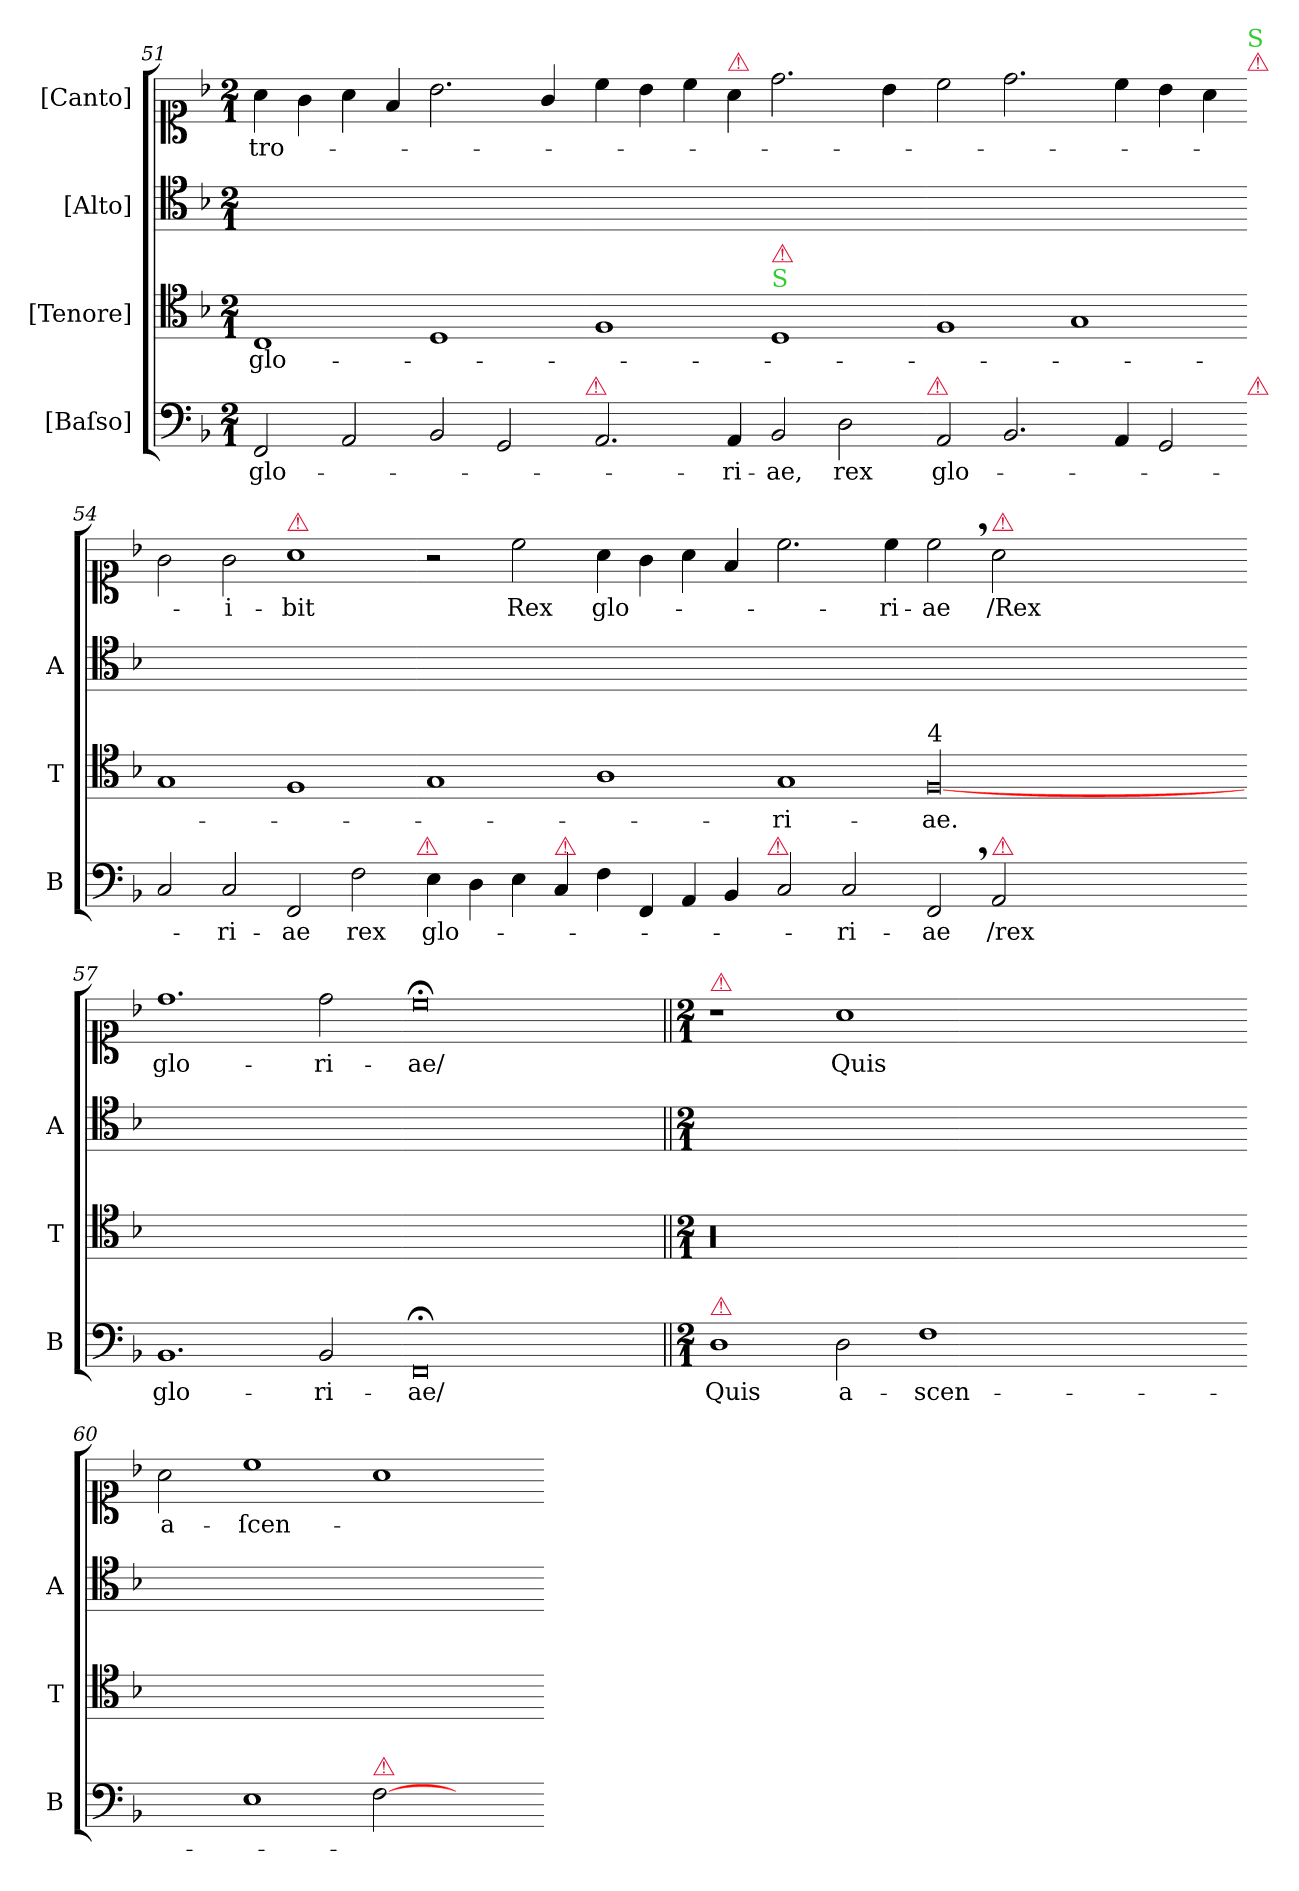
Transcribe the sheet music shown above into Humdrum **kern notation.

**kern	**text	**kern	**text	**kern	**kern	**text
*part4	*part4	*part3	*part3	*part2	*part1	*part1
*staff4	*staff4	*staff3	*staff3	*staff2	*staff1	*staff1
*I"[Baſso]	*	*I"[Tenore]	*	*I"[Alto]	*I"[Canto]	*
*I'B	*	*I'T	*	*I'A	*	*
*clefF4	*	*clefC4	*	*clefC4	*clefC1	*
*k[b-]	*	*k[b-]	*	*k[b-]	*k[b-]	*
*F:	*	*F:	*	*F:	*F:	*
*M2/1	*	*M2/1	*	*M2/1	*M2/1	*
=51	=51	=51	=51	=51	=51	=51
2FF/	glo-	1C/	glo-	0ryy	4a\	-tro-
.	.	.	.	.	4g\	.
2AA/	.	.	.	.	4a\	.
.	.	.	.	.	4f/	.
2BB-/	.	1D/	.	.	2.b-\	.
2GG/	.	.	.	.	.	.
.	.	.	.	.	4g/	.
!LO:TX:a:color=crimson:t=⚠	!	!	!	!	!	!
=52-	=52-	=52-	=52-	=52-	=52-	=52-
2.AA/	.	1F/	.	0ryy	4cc\	.
.	.	.	.	.	4b-\	.
.	.	.	.	.	4cc\	.
!	!	!	!	!	!LO:TX:a:color=crimson:t=⚠	!
4AA/	-ri-	.	.	.	4a\	.
!	!	!LO:TX:a:color=limegreen:t=S	!	!	!	!
!	!	!LO:TX:a:color=crimson:t=⚠	!	!	!	!
2BB-/	-ae,	1D/	.	.	2.dd\	.
2D\	rex	.	.	.	.	.
.	.	.	.	.	4b-\	.
!LO:TX:a:color=crimson:t=⚠	!	!	!	!	!	!
=53-	=53-	=53-	=53-	=53-	=53-	=53-
2AA/	glo-	1F/	.	0ryy	2cc\	.
2.BB-/	.	.	.	.	2.dd\	.
.	.	1G/	.	.	.	.
4AA/	.	.	.	.	4cc\	.
2GG/	.	.	.	.	4b-\	.
.	.	.	.	.	4a\	.
!	!	!	!	!	!LO:TX:a:color=crimson:t=⚠	!
!	!	!	!	!	!LO:TX:a:color=limegreen:t=S	!
!LO:TX:a:color=crimson:t=⚠	!	!	!	!	!	!
=54-	=54-	=54-	=54-	=54-	=54-	=54-
2C/	.	1G/	.	0ryy	2g\	.
2C/	-ri-	.	.	.	2g\	-i-
!	!	!	!	!	!LO:TX:a:color=crimson:t=⚠	!
2FF/	-ae	1F/	.	.	1a\	-bit
2F\	rex	.	.	.	.	.
!LO:TX:a:color=crimson:t=⚠	!	!	!	!	!	!
=55-	=55-	=55-	=55-	=55-	=55-	=55-
4E\	glo-	1G/	.	0ryy	2r	.
4D\	.	.	.	.	.	.
4E\	.	.	.	.	2cc\	Rex
!LO:TX:a:color=crimson:t=⚠	!	!	!	!	!	!
4C/	.	.	.	.	.	.
4F\	.	1A\	.	.	4a\	glo-
4FF/	.	.	.	.	4g\	.
4AA/	.	.	.	.	4a\	.
4BB-/	.	.	.	.	4f/	.
!LO:TX:a:color=crimson:t=⚠	!	!	!	!	!	!
=56-	=56-	=56-	=56-	=56-	=56-	=56-
2C/	.	1G/	-ri-	0ryy	2.cc\	.
2C/	-ri-	.	.	.	.	.
.	.	.	.	.	4cc\	-ri-
!	!	!LO:TX:a:t=4	!	!	!	!
2FF,/	-ae	[00F/	-ae.	.	2cc,\	-ae
!	!	!	!	!	!LO:TX:a:color=crimson:t=⚠	!
!LO:TX:a:color=crimson:t=⚠	!	!	!	!	!	!
2AA/	/rex	.	.	.	2a\	/Rex
0.ryy	.	.	.	0.ryy	0.ryy	.
=57-	=57-	=57-	=57-	=57-	=57-	=57-
1.BB-/	glo-	0ryy	.	0ryy	1.dd\	glo-
2BB-/	-ri-	.	.	.	2dd\	-ri-
=58-	=58-	=58-	=58-	=58-	=58-	=58-
0FF;</	-ae/	1ryy	.	0ryy	0cc;<\	-ae/
.	.	1F/yy]	.	.	.	.
=59||	=59||	=59||	=59||	=59||	=59||	=59||
*M2/1	*	*M2/1	*	*M2/1	*M2/1	*
!	!	!	!	!	!LO:TX:a:color=crimson:t=⚠	!
!LO:TX:a:color=crimson:t=⚠	!	!	!	!	!	!
1D\	Quis	00r	.	0ryy	1r	.
2D\	a-	.	.	.	1a\	Quis
1F\	-scen-	.	.	.	.	.
.	.	.	.	0ryy	0ryy	.
1.ryy	.	.	.	.	.	.
=60-	=60-	=60-	=60-	=60-	=60-	=60-
2ryy	.	0ryy	.	0ryy	2a\	a-
1E\	.	.	.	.	1cc\	-ſcen-
!LO:TX:a:color=crimson:t=⚠	!	!	!	!	!	!
[2F\	.	.	.	.	1a\	.
2ryy	.	2ryy	.	2ryy	.	.
=-	=-	=-	=-	=-	=-	=-
*-	*-	*-	*-	*-	*-	*-
